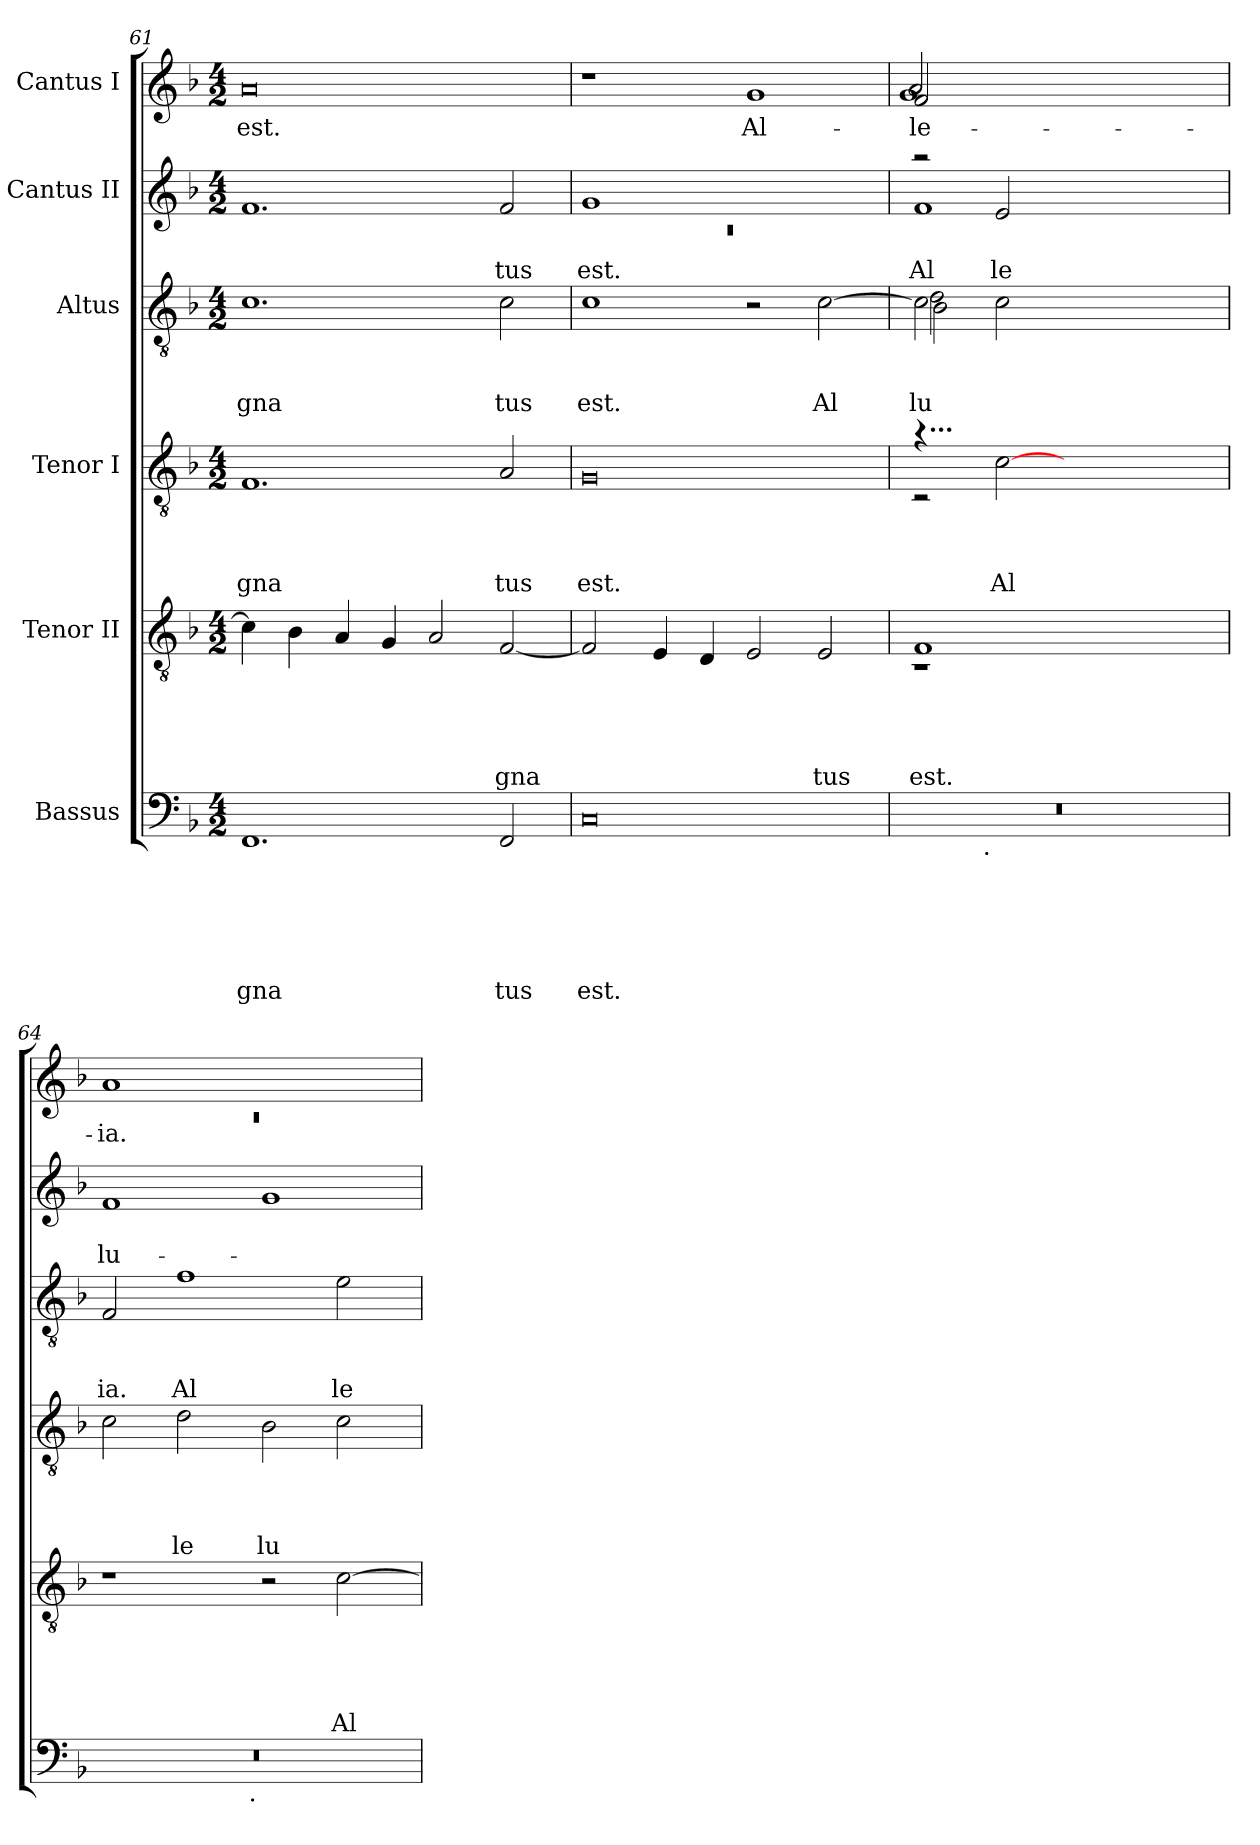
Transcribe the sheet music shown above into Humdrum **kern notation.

**kern	**text	**text	**text	**text	**text	**text	**kern	**text	**text	**text	**text	**text	**kern	**text	**text	**text	**text	**kern	**text	**text	**text	**kern	**text	**text	**kern	**text
*part6	*part6	*part6	*part6	*part6	*part6	*part6	*part5	*part5	*part5	*part5	*part5	*part5	*part4	*part4	*part4	*part4	*part4	*part3	*part3	*part3	*part3	*part2	*part2	*part2	*part1	*part1
*staff6	*staff6	*staff6	*staff6	*staff6	*staff6	*staff6	*staff5	*staff5	*staff5	*staff5	*staff5	*staff5	*staff4	*staff4	*staff4	*staff4	*staff4	*staff3	*staff3	*staff3	*staff3	*staff2	*staff2	*staff2	*staff1	*staff1
*I"Bassus	*	*	*	*	*	*	*I"Tenor II	*	*	*	*	*	*I"Tenor I	*	*	*	*	*I"Altus	*	*	*	*I"Cantus II	*	*	*I"Cantus I	*
*clefF4	*	*	*	*	*	*	*clefGv2	*	*	*	*	*	*clefGv2	*	*	*	*	*clefGv2	*	*	*	*clefG2	*	*	*clefG2	*
*k[b-]	*	*	*	*	*	*	*k[b-]	*	*	*	*	*	*k[b-]	*	*	*	*	*k[b-]	*	*	*	*k[b-]	*	*	*k[b-]	*
*F:	*	*	*	*	*	*	*F:	*	*	*	*	*	*F:	*	*	*	*	*F:	*	*	*	*F:	*	*	*F:	*
*M4/2	*	*	*	*	*	*	*M4/2	*	*	*	*	*	*M4/2	*	*	*	*	*M4/2	*	*	*	*M4/2	*	*	*M4/2	*
=61	=61	=61	=61	=61	=61	=61	=61	=61	=61	=61	=61	=61	=61	=61	=61	=61	=61	=61	=61	=61	=61	=61	=61	=61	=61	=61
!	!	!	!	!	!	!LO:LY:b	!	!	!	!	!	!	!	!	!	!	!LO:LY:b	!	!	!	!LO:LY:b	!	!	!	!	!LO:LY:b
1.FF	.	.	.	.	.	gna	4c\]	.	.	.	.	.	1.F	.	.	.	gna	1.c	.	.	gna	1.f	.	.	0a	est.
.	.	.	.	.	.	.	4B-\	.	.	.	.	.	.	.	.	.	.	.	.	.	.	.	.	.	.	.
.	.	.	.	.	.	.	4A/	.	.	.	.	.	.	.	.	.	.	.	.	.	.	.	.	.	.	.
.	.	.	.	.	.	.	4G/	.	.	.	.	.	.	.	.	.	.	.	.	.	.	.	.	.	.	.
.	.	.	.	.	.	.	2A/	.	.	.	.	.	.	.	.	.	.	.	.	.	.	.	.	.	.	.
!	!	!	!	!	!	!LO:LY:b	!	!	!	!	!	!LO:LY:b	!	!	!	!	!LO:LY:b	!	!	!	!LO:LY:b	!	!	!LO:LY:b	!	!
2FF/	.	.	.	.	.	tus	[<2F/	.	.	.	.	gna	2A/	.	.	.	tus	2c\	.	.	tus	2f/	.	tus	.	.
=62	=62	=62	=62	=62	=62	=62	=62	=62	=62	=62	=62	=62	=62	=62	=62	=62	=62	=62	=62	=62	=62	=62	=62	=62	=62	=62
*	*	*	*	*	*	*	*	*	*	*	*	*	*	*	*	*	*	*	*	*	*	*^	*	*	*	*
!	!	!	!	!	!	!LO:LY:b	!	!	!	!	!	!	!	!	!	!	!LO:LY:b	!	!	!	!LO:LY:b	!	!LO:N:vis=1	!	!LO:LY:b	!	!
0C	.	.	.	.	.	est.	2F/]	.	.	.	.	.	0G	.	.	.	est.	1c	.	.	est.	1g	0rc	.	est.	1r	.
.	.	.	.	.	.	.	4E/	.	.	.	.	.	.	.	.	.	.	.	.	.	.	.	.	.	.	.	.
.	.	.	.	.	.	.	4D/	.	.	.	.	.	.	.	.	.	.	.	.	.	.	.	.	.	.	.	.
!	!	!	!	!	!	!	!	!	!	!	!	!	!	!	!	!	!	!	!	!	!	!	!	!	!	!	!LO:LY:b
.	.	.	.	.	.	.	2E/	.	.	.	.	.	.	.	.	.	.	2r	.	.	.	1ryy	.	.	.	1g	Al-
!	!	!	!	!	!	!	!	!	!	!	!	!LO:LY:b	!	!	!	!	!	!	!	!	!LO:LY:b	!	!	!	!	!	!
.	.	.	.	.	.	.	2E/	.	.	.	.	tus	.	.	.	.	.	[>2c\	.	.	Al	.	.	.	.	.	.
=63	=63	=63	=63	=63	=63	=63	=63	=63	=63	=63	=63	=63	=63	=63	=63	=63	=63	=63	=63	=63	=63	=63	=63	=63	=63	=63	=63
*	*	*	*	*	*	*	*^	*	*	*	*	*	*	*	*	*	*	*	*	*	*	*	*	*	*	*	*
!	!	!	!	!	!	!	!	!LO:N:vis=1	!	!	!	!	!LO:LY:b	!LO:N:vis=1	!	!	!	!	!	!	!	!LO:LY:b	!	!	!	!	!	!
*	*	*	*	*	*	*	*	*	*	*	*	*	*	*^	*	*	*	*	*^	*	*	*	*	*	*	*	*	*
*	*	*	*	*	*	*	*	*	*	*	*	*	*	*	*	*	*	*	*	*	*^	*	*	*	*	*	*	*	*	*
!	!	!	!	!	!	!	!	!	!	!	!	!	!	!	!	!	!	!	!	!	!	!	!	!	!LO:LY:b	!	!	!	!LO:LY:b	!	!LO:LY:b
*	*	*	*	*	*	*	*	*	*	*	*	*	*	*	*	*	*	*	*	*	*	*	*	*	*	*	*	*	*	*^	*
*	*	*	*	*	*	*	*	*	*	*	*	*	*	*	*	*	*	*	*	*	*	*	*	*	*	*	*	*	*	*	*^	*
!	!	!	!	!	!	!	!	!	!	!	!	!	!	!	!	!	!	!	!	!	!	!	!	!	!	!	!	!	!	!	!	!	!LO:LY:b
*^	*	*	*	*	*	*	*	*	*	*	*	*	*	*	*	*	*	*	*	*	*	*	*	*	*	*	*	*	*	*	*	*	*
0r	4...ryy	.	.	.	.	.	.	1F	4...rC	.	.	.	.	est.	4...ra	2rC	.	.	.	.	2c\]	2d\	2B-\	.	.	lu	2raa	1f	.	Al	2f/	1g	2a/	-le-
!	!LO:TX:b:t=.	!	!	!	!	!	!	!	!	!	!	!	!	!	!	!	!	!	!	!	!	!	!	!	!	!	!	!	!	!	!	!	!	!
.	1ryy	.	.	.	.	.	.	.	1ryy	.	.	.	.	.	1ryy	.	.	.	.	.	.	.	.	.	.	.	.	.	.	.	.	.	.	.
!	!	!	!	!	!	!	!	!	!	!	!	!	!	!	!	!	!	!	!	!LO:LY:b	!	!	!	!	!	!	!	!	!	!LO:LY:b	!	!	!	!
.	.	.	.	.	.	.	.	.	.	.	.	.	.	.	.	[>2c\	.	.	.	Al	2c\	1ryy	1ryy	.	.	.	2e/	.	.	le	1ryy	.	1ryy	.
.	.	.	.	.	.	.	.	1ryy	.	.	.	.	.	.	.	1ryy	.	.	.	.	1ryy	.	.	.	.	.	1ryy	1ryy	.	.	.	1ryy	.	.
.	2ryy	.	.	.	.	.	.	.	2ryy	.	.	.	.	.	2ryy	.	.	.	.	.	.	.	.	.	.	.	.	.	.	.	.	.	.	.
.	.	.	.	.	.	.	.	.	.	.	.	.	.	.	.	.	.	.	.	.	.	2ryy	2ryy	.	.	.	.	.	.	.	2ryy	.	2ryy	.
.	32ryy	.	.	.	.	.	.	.	32ryy	.	.	.	.	.	32ryy	.	.	.	.	.	.	.	.	.	.	.	.	.	.	.	.	.	.	.
*	*	*	*	*	*	*	*	*	*	*	*	*	*	*	*v	*v	*	*	*	*	*	*	*	*	*	*	*v	*v	*	*	*	*v	*v	*
*	*	*	*	*	*	*	*	*	*	*	*	*	*	*	*	*	*	*	*	*v	*v	*v	*	*	*	*	*	*	*	*	*
!!LO:PB:g=z
=64	=64	=64	=64	=64	=64	=64	=64	=64	=64	=64	=64	=64	=64	=64	=64	=64	=64	=64	=64	=64	=64	=64	=64	=64	=64	=64	=64	=64	=64
!	!	!	!	!	!	!	!	!	!	!	!	!	!	!	!	!	!	!	!	!	!	!	!LO:LY:b	!	!	!LO:LY:b	!	!LO:N:vis=1	!LO:LY:b
*	*	*	*	*	*	*	*	*v	*v	*	*	*	*	*	*	*	*	*	*	*	*	*	*	*	*	*	*	*	*
0r	2ryy	.	.	.	.	.	.	1r	.	.	.	.	.	2c\	.	.	.	.	2F/	.	.	ia.	1f	.	lu-	1a	0rc	-ia.
!	!	!	!	!	!	!	!	!	!	!	!	!	!	!	!	!	!	!LO:LY:b	!	!	!	!LO:LY:b	!	!	!	!	!	!
.	4...ryy	.	.	.	.	.	.	.	.	.	.	.	.	2d\	.	.	.	le	1f	.	.	Al	.	.	.	.	.	.
!	!LO:TX:b:t=.	!	!	!	!	!	!	!	!	!	!	!	!	!	!	!	!	!	!	!	!	!	!	!	!	!	!	!
.	1ryy	.	.	.	.	.	.	.	.	.	.	.	.	.	.	.	.	.	.	.	.	.	.	.	.	.	.	.
!	!	!	!	!	!	!	!	!	!	!	!	!	!	!	!	!	!	!LO:LY:b	!	!	!	!	!	!	!	!	!	!
.	.	.	.	.	.	.	.	2r	.	.	.	.	.	2B-\	.	.	.	lu	.	.	.	.	1g	.	.	1ryy	.	.
!	!	!	!	!	!	!	!	!	!	!	!	!	!LO:LY:b	!	!	!	!	!	!	!	!	!LO:LY:b	!	!	!	!	!	!
.	.	.	.	.	.	.	.	[>2c\	.	.	.	.	Al-	2c\	.	.	.	.	2e\	.	.	le	.	.	.	.	.	.
.	32ryy	.	.	.	.	.	.	.	.	.	.	.	.	.	.	.	.	.	.	.	.	.	.	.	.	.	.	.
*v	*v	*	*	*	*	*	*	*	*	*	*	*	*	*	*	*	*	*	*	*	*	*	*	*	*	*v	*v	*
=	=	=	=	=	=	=	=	=	=	=	=	=	=	=	=	=	=	=	=	=	=	=	=	=	=	=
*-	*-	*-	*-	*-	*-	*-	*-	*-	*-	*-	*-	*-	*-	*-	*-	*-	*-	*-	*-	*-	*-	*-	*-	*-	*-	*-
